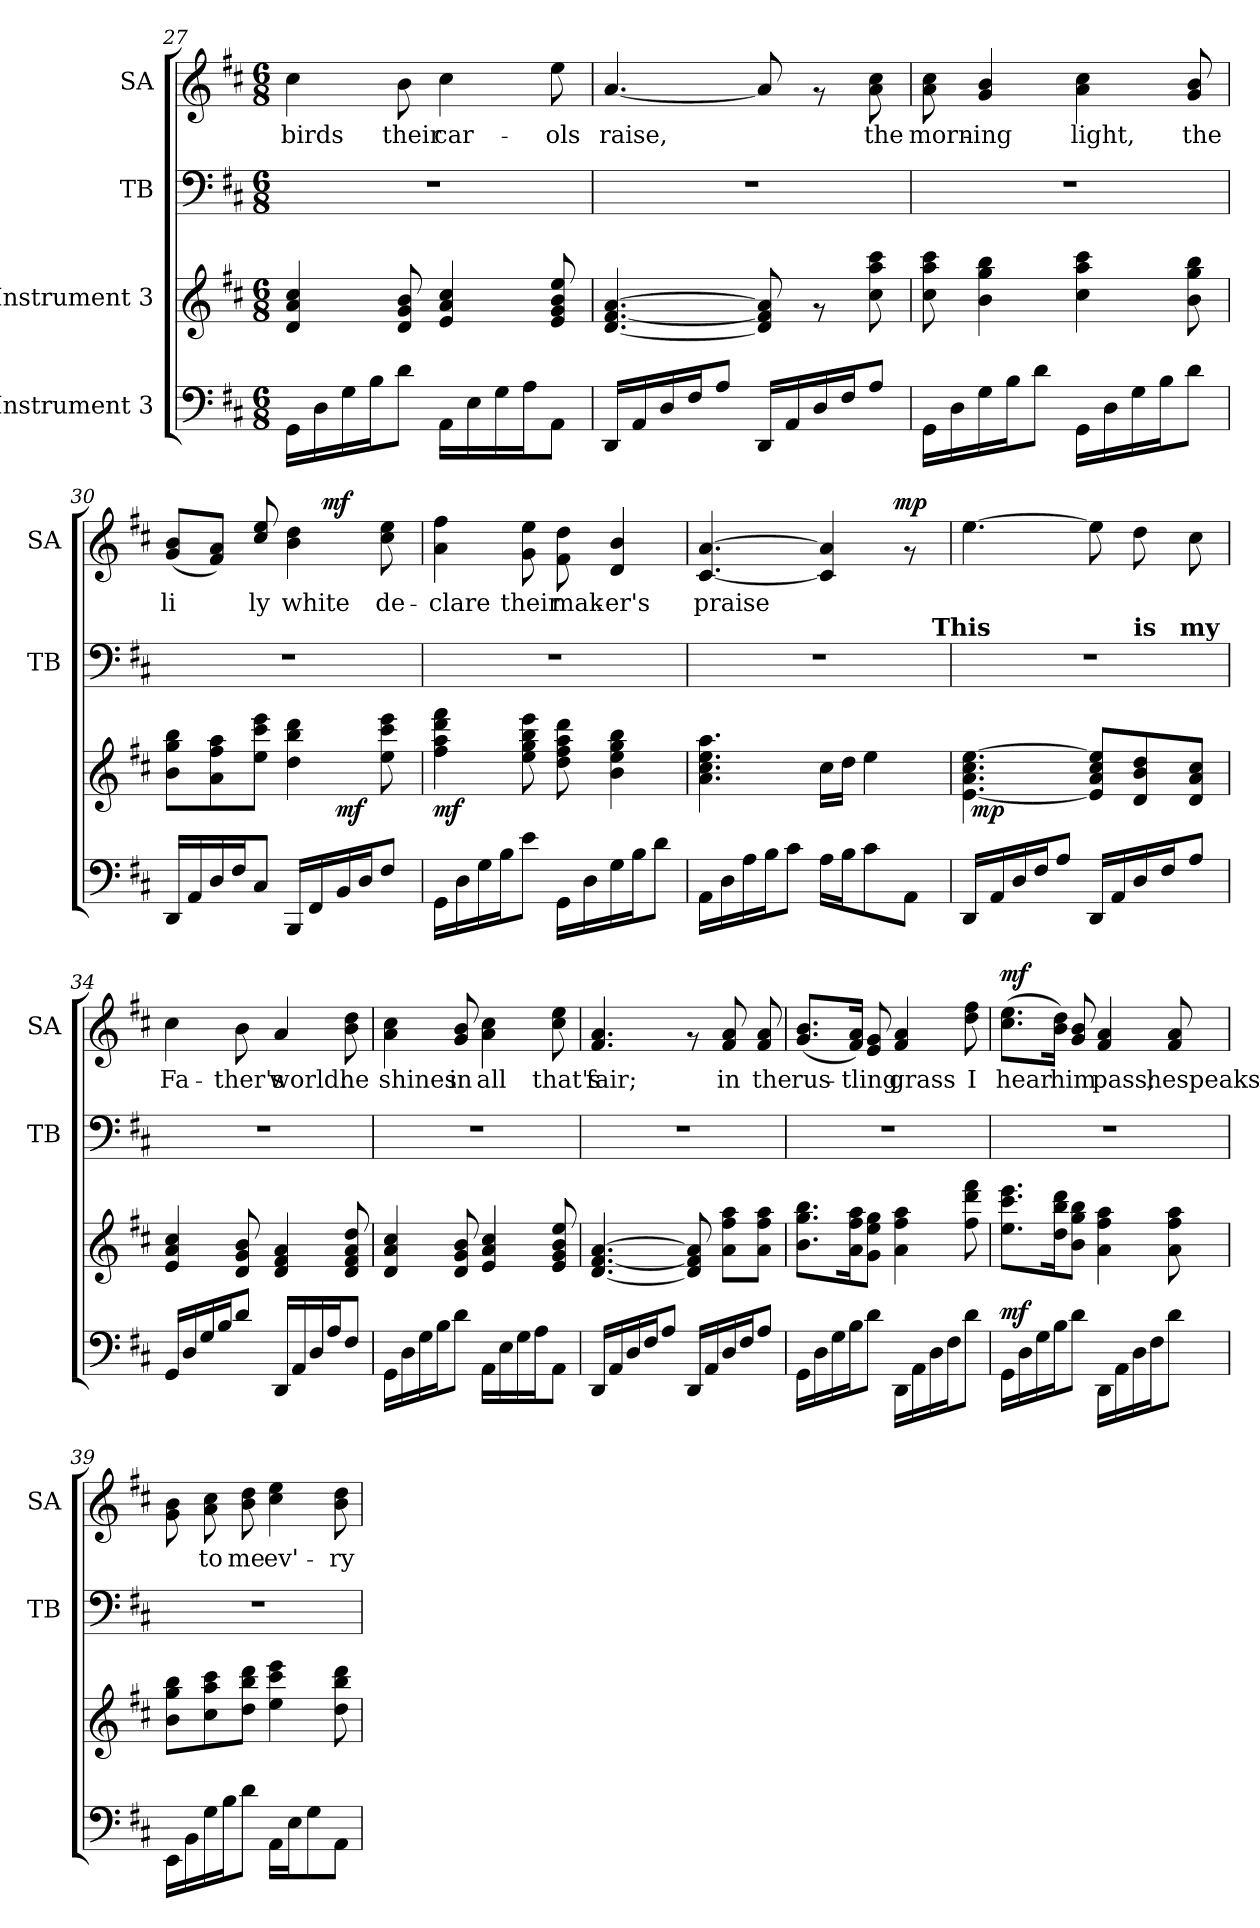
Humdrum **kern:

**kern	**dynam	**kern	**dynam	**kern	**kern	**text	**dynam
*part4	*part4	*part3	*part3	*part2	*part1	*part1	*part1
*staff4	*staff4	*staff3	*staff3	*staff2	*staff1	*staff1	*staff1
*I"Instrument 3	*	*I"Instrument 3	*	*I"TB	*I"SA	*	*
*	*	*	*	*I'TB	*I'SA	*	*
*clefF4	*	*clefG2	*	*clefF4	*clefG2	*	*
*k[f#c#]	*	*k[f#c#]	*	*k[f#c#]	*k[f#c#]	*	*
*D:	*	*D:	*	*D:	*D:	*	*
*M6/8	*	*M6/8	*	*M6/8	*M6/8	*	*
=27	=27	=27	=27	=27	=27	=27	=27
!	!	!	!	!	!	!LO:LY:b:cj	!
16GG\L	.	4a/ 4d/ 4cc#/	.	2.r	4cc#\	birds	.
16D\	.	.	.	.	.	.	.
16G\	.	.	.	.	.	.	.
16B\	.	.	.	.	.	.	.
!	!	!	!	!	!	!LO:LY:b:cj	!
8d\J	.	8b/ 8g/ 8d/	.	.	8b\	their	.
!	!	!	!	!	!	!LO:LY:b:cj	!
16AA\L	.	4cc#/ 4a/ 4e/	.	.	4cc#\	car-	.
16E\	.	.	.	.	.	.	.
16G\	.	.	.	.	.	.	.
16A\	.	.	.	.	.	.	.
!	!	!	!	!	!	!LO:LY:b:cj	!
8AA\J	.	8ee/ 8b/ 8g/ 8e/	.	.	8ee\	-ols	.
!!LO:LB:g=z
=28	=28	=28	=28	=28	=28	=28	=28
!	!	!	!	!	!	!LO:LY:b:cj	!
16DD/L	.	[>4.a/ [<4.d/ [<4.f#/	.	2.r	[<4.a/	raise,	.
16AA/	.	.	.	.	.	.	.
16D/	.	.	.	.	.	.	.
16F#/	.	.	.	.	.	.	.
8A/J	.	.	.	.	.	.	.
!	!	!	!	!	!	!LO:LY:b:cj	!
16DD/L	.	8a/] 8d/] 8f#/]	.	.	8a/]	.	.
16AA/	.	.	.	.	.	.	.
16D/	.	8rf	.	.	8rf	.	.
16F#/	.	.	.	.	.	.	.
!	!	!	!	!	!	!LO:LY:b:cj	!
8A/J	.	8ccc#\ 8aa\ 8cc#\	.	.	8a\ 8cc#\	the	.
=29	=29	=29	=29	=29	=29	=29	=29
!	!	!	!	!	!	!LO:LY:b:cj	!
16GG\L	.	8ccc#\ 8cc#\ 8aa\	.	2.r	8cc#\ 8a\	morn-	.
16D\	.	.	.	.	.	.	.
!	!	!	!	!	!	!LO:LY:b:cj	!
16G\	.	4bb\ 4b\ 4gg\	.	.	4b/ 4g/	-ing	.
16B\	.	.	.	.	.	.	.
8d\J	.	.	.	.	.	.	.
!	!	!	!	!	!	!LO:LY:b:cj	!
16GG\L	.	4ccc#\ 4cc#\ 4aa\	.	.	4cc#\ 4a\	light,	.
16D\	.	.	.	.	.	.	.
16G\	.	.	.	.	.	.	.
16B\	.	.	.	.	.	.	.
!	!	!	!	!	!	!LO:LY:b:cj	!
8d\J	.	8bb\ 8gg\ 8b\	.	.	8b/ 8g/	the	.
=30	=30	=30	=30	=30	=30	=30	=30
!	!	!	!	!	!	!LO:LY:b:cj	!
*	*	*^	*	*	*^	*	*
16DD/L	.	8bb\ 8gg\ 8b\L	2ryy	.	2.r	(<8b/ 8g/L	4...ryy	li-	.
16AA/	.	.	.	.	.	.	.	.	.
!	!	!	!	!	!	!	!	!LO:LY:b:cj	!
16D/	.	8ff#\ 8a\ 8aa\	.	.	.	8a/ 8f#/J)	.	--	.
16F#/	.	.	.	.	.	.	.	.	.
!	!	!	!	!	!	!	!	!LO:LY:b:cj	!
8C#/J	.	8ccc#\ 8ee\ 8eee\J	.	.	.	8ee/ 8cc#/	.	-ly	.
!	!	!	!	!	!	!	!	!LO:LY:b:cj	!
16BBB/L	.	4ddd\ 4bb\ 4dd\	.	.	.	4b\ 4dd\	.	white	.
16FF#/	.	.	.	.	.	.	.	.	.
!	!	!	!	!	!	!	!	!	!LO:DY:a
.	.	.	.	.	.	.	4ryy	.	mf
!	!	!	!	!LO:DY:b	!	!	!	!	!
16BB/	.	.	4ryy	mf	.	.	.	.	.
16D/	.	.	.	.	.	.	.	.	.
!	!	!	!	!	!	!	!	!LO:LY:b:cj	!
8F#/J	.	8eee\ 8ccc#\ 8ee\	.	.	.	8cc#\ 8ee\	.	de-	.
.	.	.	.	.	.	.	32ryy	.	.
!!LO:PB:g=z
=31	=31	=31	=31	=31	=31	=31	=31	=31	=31
!	!	!	!	!LO:DY:b	!	!	!	!LO:LY:b:cj	!
*	*	*v	*v	*	*	*v	*v	*	*
16GG\L	.	4ddd\ 4aa\ 4ff#\ 4fff#\	mf	2.r	4ff#\ 4a\	-clare	.
16D\	.	.	.	.	.	.	.
16G\	.	.	.	.	.	.	.
16B\	.	.	.	.	.	.	.
!	!	!	!	!	!	!LO:LY:b:cj	!
8e\J	.	8eee\ 8gg\ 8ee\ 8bb\	.	.	8ee\ 8g\	their	.
!	!	!	!	!	!	!LO:LY:b:cj	!
16GG\L	.	8ddd\ 8ff#\ 8dd\ 8aa\	.	.	8dd\ 8f#\	mak-	.
16D\	.	.	.	.	.	.	.
!	!	!	!	!	!	!LO:LY:b:cj	!
16G\	.	4bb\ 4gg\ 4ee\ 4b\	.	.	4d/ 4b/	-er's	.
16B\	.	.	.	.	.	.	.
8d\J	.	.	.	.	.	.	.
=32	=32	=32	=32	=32	=32	=32	=32
!	!	!	!	!	!	!LO:LY:b:cj	!
*	*	*	*	*^	*^	*	*
16AA\L	.	4.ee\ 4.cc#\ 4.a\ 4.aa\	.	2.r	2ryy	[>4.a/ [<4.c#/	2ryy	praise	.
16D\	.	.	.	.	.	.	.	.	.
16A\	.	.	.	.	.	.	.	.	.
16B\	.	.	.	.	.	.	.	.	.
8c#\J	.	.	.	.	.	.	.	.	.
!	!	!	!	!	!	!	!	!LO:LY:b:cj	!
16A\L	.	16cc#\L	.	.	.	4c#/] 4a/]	.	.	.
16B\	.	16dd\J	.	.	.	.	.	.	.
8c#\	.	4ee\	.	.	8..ryy	.	16..ryy	.	.
!	!	!	!	!	!	!	!	!	!LO:DY:a
.	.	.	.	.	.	.	8ryy	.	mp
8AA\J	.	.	.	.	.	8rf	.	.	.
!	!	!	!	!	!LO:TX:a:B:t=This	!	!	!	!
.	.	.	.	.	32ryy	.	.	.	.
.	.	.	.	.	.	.	64ryy	.	.
=33	=33	=33	=33	=33	=33	=33	=33	=33	=33
!	!	!	!	!	!	!	!	!LO:LY:b:cj	!
*	*	*^	*	*	*^	*v	*v	*	*
16DD/L	.	[>4.ee\ 4.cc#\ 4.a\ [<4.e\	64ryy	.	2.r	2ryy	2ryy	[>4.ee\	.	.
!	!	!	!	!LO:DY:b	!	!	!	!	!	!
.	.	.	2ryy	mp	.	.	.	.	.	.
16AA/	.	.	.	.	.	.	.	.	.	.
16D/	.	.	.	.	.	.	.	.	.	.
16F#/	.	.	.	.	.	.	.	.	.	.
8A/J	.	.	.	.	.	.	.	.	.	.
!	!	!	!	!	!	!	!	!	!LO:LY:b:cj	!
16DD/L	.	8ee/] 8a/ 8e/] 8cc#/L	.	.	.	.	.	8ee\]	.	.
16AA/	.	.	.	.	.	.	.	.	.	.
!	!	!	!	!	!	!LO:TX:a:B:t=is	!	!	!	!
!	!	!	!	!	!	!	!	!	!LO:LY:b:cj	!
16D/	.	8b/ 8d/ 8dd/	.	.	.	4ryy	16..ryy	8dd\	.	.
.	.	.	8...ryy	.	.	.	.	.	.	.
16F#/	.	.	.	.	.	.	.	.	.	.
!	!	!	!	!	!	!	!LO:TX:a:B:t=my	!	!	!
.	.	.	.	.	.	.	8ryy	.	.	.
!	!	!	!	!	!	!	!	!	!LO:LY:b:cj	!
8A/J	.	8cc#/ 8a/ 8d/J	.	.	.	.	.	8cc#\	.	.
.	.	.	.	.	.	.	64ryy	.	.	.
!!LO:LB:g=z
=34	=34	=34	=34	=34	=34	=34	=34	=34	=34	=34
!	!	!	!	!	!	!	!	!	!LO:LY:b:cj	!
*	*	*v	*v	*	*	*	*	*	*	*
*	*	*	*	*v	*v	*v	*	*	*
16GG/L	.	4a/ 4e/ 4cc#/	.	2.r	4cc#\	Fa-	.
16D/	.	.	.	.	.	.	.
16G/	.	.	.	.	.	.	.
16B/	.	.	.	.	.	.	.
!	!	!	!	!	!	!LO:LY:b:cj	!
8d/J	.	8b/ 8d/ 8g/	.	.	8b\	-ther's	.
!	!	!	!	!	!	!LO:LY:b:cj	!
16DD/L	.	4a/ 4f#/ 4d/	.	.	4a/	world:	.
16AA/	.	.	.	.	.	.	.
16D/	.	.	.	.	.	.	.
16A/	.	.	.	.	.	.	.
!	!	!	!	!	!	!LO:LY:b:cj	!
8F#/J	.	8dd/ 8a/ 8f#/ 8d/	.	.	8dd\ 8b\	he	.
=35	=35	=35	=35	=35	=35	=35	=35
!	!	!	!	!	!	!LO:LY:b:cj	!
16GG\L	.	4cc#/ 4a/ 4d/	.	2.r	4cc#\ 4a\	shines	.
16D\	.	.	.	.	.	.	.
16G\	.	.	.	.	.	.	.
16B\	.	.	.	.	.	.	.
!	!	!	!	!	!	!LO:LY:b:cj	!
8d\J	.	8b/ 8g/ 8d/	.	.	8g/ 8b/	in	.
!	!	!	!	!	!	!LO:LY:b:cj	!
16AA\L	.	4cc#/ 4a/ 4e/	.	.	4cc#\ 4a\	all	.
16E\	.	.	.	.	.	.	.
16G\	.	.	.	.	.	.	.
16A\	.	.	.	.	.	.	.
!	!	!	!	!	!	!LO:LY:b:cj	!
8AA\J	.	8ee/ 8b/ 8e/ 8g/	.	.	8cc#\ 8ee\	that's	.
=36	=36	=36	=36	=36	=36	=36	=36
!	!	!	!	!	!	!LO:LY:b:cj	!
16DD/L	.	[>4.a/ [<4.f#/ [<4.d/	.	2.r	4.f#/ 4.a/	fair;	.
16AA/	.	.	.	.	.	.	.
16D/	.	.	.	.	.	.	.
16F#/	.	.	.	.	.	.	.
8A/J	.	.	.	.	.	.	.
16DD/L	.	8f#/] 8d/] 8a/]	.	.	8rf	.	.
16AA/	.	.	.	.	.	.	.
!	!	!	!	!	!	!LO:LY:b:cj	!
16D/	.	8aa\ 8ff#\ 8a\L	.	.	8a/ 8f#/	in	.
16F#/	.	.	.	.	.	.	.
!	!	!	!	!	!	!LO:LY:b:cj	!
8A/J	.	8ff#\ 8a\ 8aa\J	.	.	8a/ 8f#/	the	.
!!LO:LB:g=z
=37	=37	=37	=37	=37	=37	=37	=37
!	!	!	!	!	!	!LO:LY:b:cj	!
16GG\L	.	8.gg\ 8.b\ 8.bb\L	.	2.r	(<8.b/ 8.g/L	rus-	.
16D\	.	.	.	.	.	.	.
16G\	.	.	.	.	.	.	.
!	!	!	!	!	!	!LO:LY:b:cj	!
16B\	.	16ff#\ 16a\ 16aa\	.	.	16a/ 16f#/J)	-tling	.
!	!	!	!	!	!	!LO:LY:b:cj	!
8d\J	.	8gg\ 8ee\ 8g\J	.	.	8g/ 8e/	.	.
!	!	!	!	!	!	!LO:LY:b:cj	!
16DD\L	.	4aa\ 4ff#\ 4a\	.	.	4a/ 4f#/	grass	.
16AA\	.	.	.	.	.	.	.
16D\	.	.	.	.	.	.	.
16F#\	.	.	.	.	.	.	.
!	!	!	!	!	!	!LO:LY:b:cj	!
8d\J	.	8fff#\ 8ddd\ 8ff#\	.	.	8ff#\ 8dd\	I	.
=38	=38	=38	=38	=38	=38	=38	=38
!	!LO:DY:a	!	!	!	!	!LO:LY:b:cj	!LO:DY:a
16GG\L	mf	8.ccc#\ 8.ee\ 8.eee\L	.	2.r	(>8.ee\ 8.cc#\L	hear	mf
16D\	.	.	.	.	.	.	.
16G\	.	.	.	.	.	.	.
!	!	!	!	!	!	!LO:LY:b:cj	!
16B\	.	16ddd\ 16bb\ 16dd\	.	.	16dd\ 16b\J)	.	.
!	!	!	!	!	!	!LO:LY:b:cj	!
8d\J	.	8gg\ 8b\ 8bb\J	.	.	8g/ 8b/	him	.
!	!	!	!	!	!	!LO:LY:b:cj	!
16DD\L	.	4aa\ 4a\ 4ff#\	.	.	4a/ 4f#/	pass;	.
16AA\	.	.	.	.	.	.	.
16D\	.	.	.	.	.	.	.
16F#\	.	.	.	.	.	.	.
!	!	!	!	!	!	!LO:LY:b:cj	!
8d\J	.	8aa\ 8ff#\ 8a\	.	.	8a/ 8f#/	hespeaks	.
=39	=39	=39	=39	=39	=39	=39	=39
!	!	!	!	!	!	!LO:LY:b:cj	!
16EE\L	.	8gg\ 8b\ 8bb\L	.	2.r	8b\ 8g\	.	.
16BB\	.	.	.	.	.	.	.
!	!	!	!	!	!	!LO:LY:b:cj	!
16G\	.	8aa\ 8cc#\ 8ccc#\	.	.	8cc#\ 8a\	to	.
16B\	.	.	.	.	.	.	.
!	!	!	!	!	!	!LO:LY:b:cj	!
8d\J	.	8ddd\ 8bb\ 8dd\J	.	.	8dd\ 8b\	me	.
!	!	!	!	!	!	!LO:LY:b:cj	!
16AA\L	.	4eee\ 4ccc#\ 4ee\	.	.	4ee\ 4cc#\	ev'-	.
16E\	.	.	.	.	.	.	.
8G\	.	.	.	.	.	.	.
!	!	!	!	!	!	!LO:LY:b:cj	!
8AA\J	.	8bb\ 8dd\ 8ddd\	.	.	8dd\ 8b\	-ry-	.
=	=	=	=	=	=	=	=
*-	*-	*-	*-	*-	*-	*-	*-
